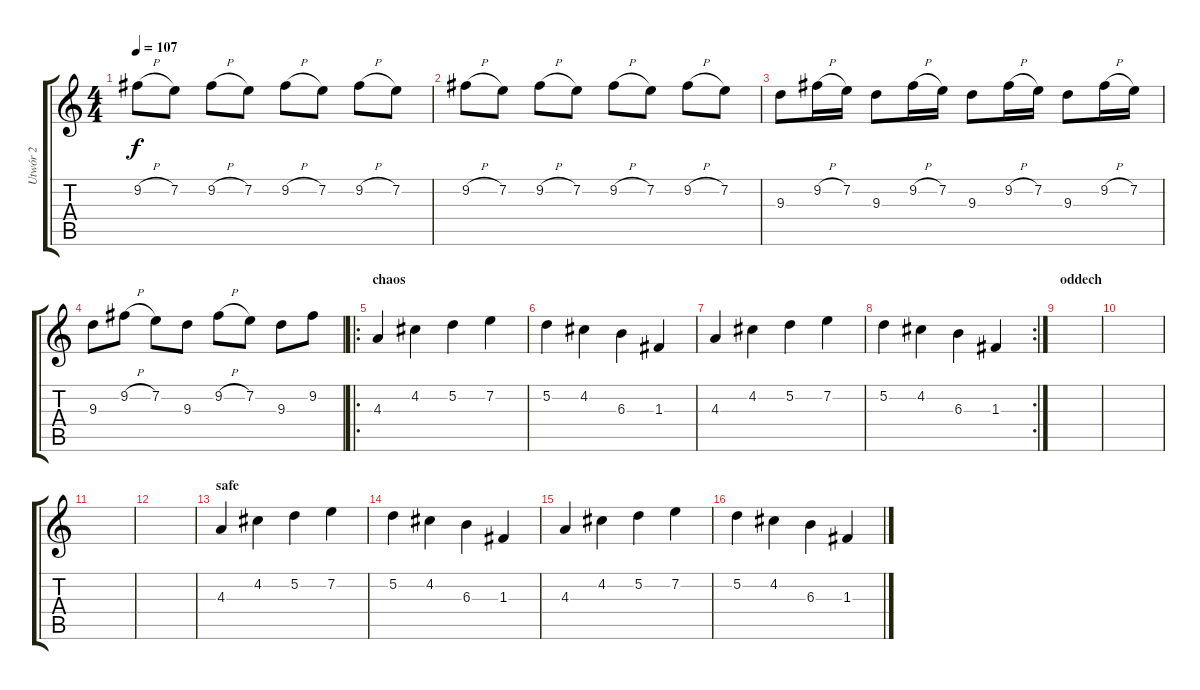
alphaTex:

\track ("Utwór 2" "Utwór 2") {instrument overdrivenguitar}
\staff {score tabs}
\tuning (D4 A3 F3 C3 G2 D2) {hide}
\ts (4 4)
\tempo 107
\clef g2
\ks c
9.2{h}.8{dy f volume 10 instrument overdrivenguitar} 7.2.8 9.2{h}.8 7.2.8 9.2{h}.8 7.2.8 9.2{h}.8 7.2.8 |
9.2{h}.8{instrument overdrivenguitar} 7.2.8 9.2{h}.8 7.2.8 9.2{h}.8 7.2.8 9.2{h}.8 7.2.8 |
9.3.8 9.2{h}.16 7.2.16 9.3.8 9.2{h}.16 7.2.16 9.3.8 9.2{h}.16 7.2.16 9.3.8 9.2{h}.16 7.2.16 |
9.3.8 9.2{h}.8 7.2.8 9.3.8 9.2{h}.8 7.2.8 9.3.8 9.2.8 |
\ro
\section ("" "chaos")
4.3.4{volume 12} 4.2.4 5.2.4 7.2.4 |
5.2.4 4.2.4 6.3.4 1.3.4 |
4.3.4 4.2.4 5.2.4 7.2.4 |
\rc 2
5.2.4 4.2.4 6.3.4 1.3.4 |
\section ("" "oddech")
|
|
|
|
\section ("" "safe")
4.3.4 4.2.4 5.2.4 7.2.4 |
5.2.4 4.2.4 6.3.4 1.3.4 |
4.3.4 4.2.4 5.2.4 7.2.4 |
5.2.4 4.2.4 6.3.4 1.3.4
